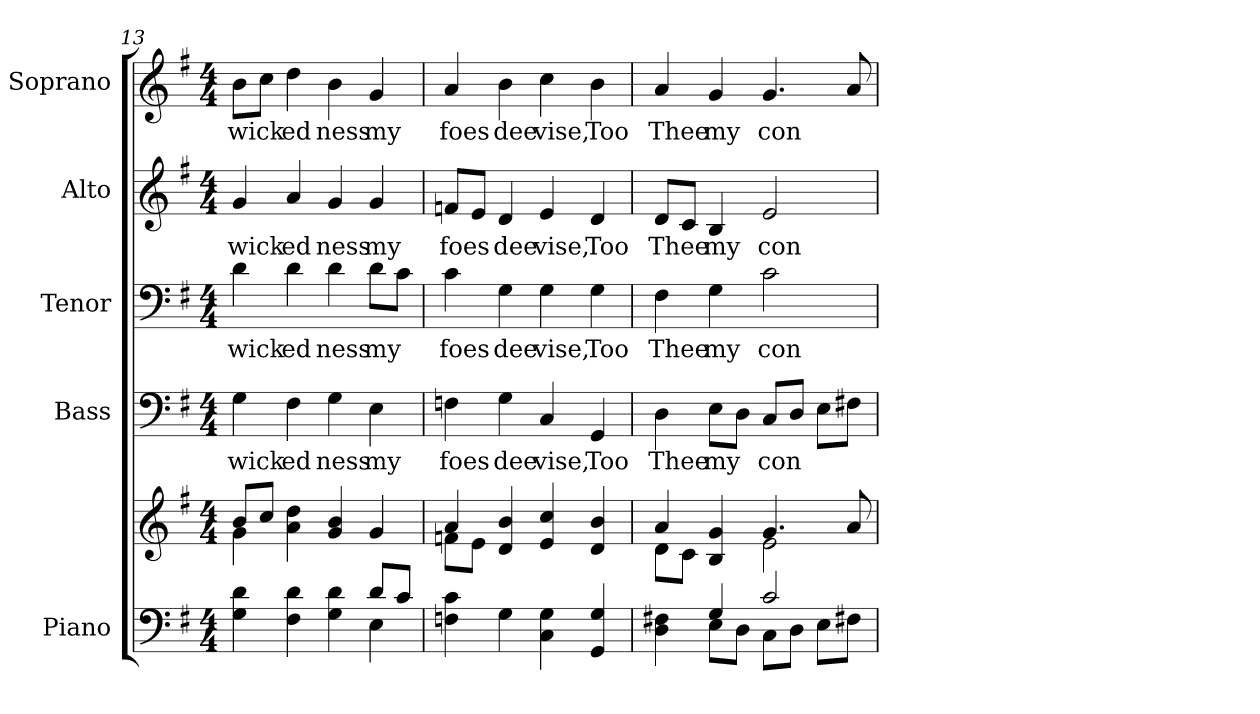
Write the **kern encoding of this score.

**kern	**kern	**kern	**text	**kern	**text	**kern	**text	**kern	**text
*part5	*part5	*part4	*part4	*part3	*part3	*part2	*part2	*part1	*part1
*staff6	*staff5	*staff4	*staff4	*staff3	*staff3	*staff2	*staff2	*staff1	*staff1
*I"Piano	*	*I"Bass	*	*I"Tenor	*	*I"Alto	*	*I"Soprano	*
*I'Pno.	*	*I'B.	*	*I'T.	*	*I'A.	*	*I'S.	*
*clefF4	*clefG2	*clefF4	*	*clefF4	*	*clefG2	*	*clefG2	*
*k[f#]	*k[f#]	*k[f#]	*	*k[f#]	*	*k[f#]	*	*k[f#]	*
*G:	*G:	*G:	*	*G:	*	*G:	*	*G:	*
*M4/4	*M4/4	*M4/4	*	*M4/4	*	*M4/4	*	*M4/4	*
=13	=13	=13	=13	=13	=13	=13	=13	=13	=13
*^	*^	*	*	*	*	*	*	*	*
!	!	!	!	!	!LO:LY:b:color=#000000	!	!	!	!	!	!
!	!	!	!	!	!	!	!LO:LY:b:color=#000000	!	!	!	!
!	!	!	!	!	!	!	!	!	!LO:LY:b:color=#000000	!	!
!	!	!	!	!	!	!	!	!	!	!	!LO:LY:b:color=#000000
4Gi\ 4di	2ryy	8bi/L	4gi\	4Gi\	wick	4di\	wick	4gi/	wick	8bi\L	wick
.	.	8cci/J	.	.	.	.	.	.	.	8cci\J	.
!	!	!	!	!	!LO:LY:b:color=#000000	!	!	!	!	!	!
!	!	!	!	!	!	!	!LO:LY:b:color=#000000	!	!	!	!
!	!	!	!	!	!	!	!	!	!LO:LY:b:color=#000000	!	!
!	!	!	!	!	!	!	!	!	!	!	!LO:LY:b:color=#000000
4F#i\ 4di	.	4ai\ 4ddi	4ryy	4F#i\	ed	4di\	ed	4ai/	ed	4ddi\	ed
!	!	!	!	!	!LO:LY:b:color=#000000	!	!	!	!	!	!
!	!	!	!	!	!	!	!LO:LY:b:color=#000000	!	!	!	!
!	!	!	!	!	!	!	!	!	!LO:LY:b:color=#000000	!	!
!	!	!	!	!	!	!	!	!	!	!	!LO:LY:b:color=#000000
4Gi\ 4di	4ryy	4gi/ 4bi	2ryy	4Gi\	ness	4di\	ness	4gi/	ness	4bi\	ness
!	!	!	!	!	!LO:LY:b:color=#000000	!	!	!	!	!	!
!	!	!	!	!	!	!	!LO:LY:b:color=#000000	!	!	!	!
!	!	!	!	!	!	!	!	!	!LO:LY:b:color=#000000	!	!
!	!	!	!	!	!	!	!	!	!	!	!LO:LY:b:color=#000000
8di/L	4Ei\	4gi/	.	4Ei\	my	8di\L	my	4gi/	my	4gi/	my
8ci/J	.	.	.	.	.	8ci\J	.	.	.	.	.
*v	*v	*	*	*	*	*	*	*	*	*	*
=14	=14	=14	=14	=14	=14	=14	=14	=14	=14	=14
!	!	!	!	!LO:LY:b:color=#000000	!	!	!	!	!	!
!	!	!	!	!	!	!LO:LY:b:color=#000000	!	!	!	!
!	!	!	!	!	!	!	!	!LO:LY:b:color=#000000	!	!
!	!	!	!	!	!	!	!	!	!	!LO:LY:b:color=#000000
4Fni\ 4ci	4ai/	8fni\L	4Fni\	foes	4ci\	foes	8fni/L	foes	4ai/	foes
.	.	8ei\J	.	.	.	.	8ei/J	.	.	.
!	!	!	!	!LO:LY:b:color=#000000	!	!	!	!	!	!
!	!	!	!	!	!	!LO:LY:b:color=#000000	!	!	!	!
!	!	!	!	!	!	!	!	!LO:LY:b:color=#000000	!	!
!	!	!	!	!	!	!	!	!	!	!LO:LY:b:color=#000000
4Gi\	4di/ 4bi	4ryy	4Gi\	dee	4Gi\	dee	4di/	dee	4bi\	dee
!	!	!	!	!LO:LY:b:color=#000000	!	!	!	!	!	!
!	!	!	!	!	!	!LO:LY:b:color=#000000	!	!	!	!
!	!	!	!	!	!	!	!	!LO:LY:b:color=#000000	!	!
!	!	!	!	!	!	!	!	!	!	!LO:LY:b:color=#000000
4Ci\ 4Gi	4ei/ 4cci	2ryy	4Ci/	vise,	4Gi\	vise,	4ei/	vise,	4cci\	vise,
!	!	!	!	!LO:LY:b:color=#000000	!	!	!	!	!	!
!	!	!	!	!	!	!LO:LY:b:color=#000000	!	!	!	!
!	!	!	!	!	!	!	!	!LO:LY:b:color=#000000	!	!
!	!	!	!	!	!	!	!	!	!	!LO:LY:b:color=#000000
4GGi/ 4Gi	4di/ 4bi	.	4GGi/	Too	4Gi\	Too	4di/	Too	4bi\	Too
!!LO:PB:g=z
=15	=15	=15	=15	=15	=15	=15	=15	=15	=15	=15
*^	*	*	*	*	*	*	*	*	*	*
!	!	!	!	!	!LO:LY:b:color=#000000	!	!	!	!	!	!
!	!	!	!	!	!	!	!LO:LY:b:color=#000000	!	!	!	!
!	!	!	!	!	!	!	!	!	!LO:LY:b:color=#000000	!	!
!	!	!	!	!	!	!	!	!	!	!	!LO:LY:b:color=#000000
4Di\ 4F#Xi	4ryy	4ai/	8di\L	4Di\	Thee	4F#i\	Thee	8di/L	Thee	4ai/	Thee
.	.	.	8ci\J	.	.	.	.	8ci/J	.	.	.
!	!	!	!	!	!LO:LY:b:color=#000000	!	!	!	!	!	!
!	!	!	!	!	!	!	!LO:LY:b:color=#000000	!	!	!	!
!	!	!	!	!	!	!	!	!	!LO:LY:b:color=#000000	!	!
!	!	!	!	!	!	!	!	!	!	!	!LO:LY:b:color=#000000
4Gi/	8Ei\L	4Bi/ 4gi	4ryy	8Ei\L	my	4Gi\	my	4Bi/	my	4gi/	my
.	8Di\J	.	.	8Di\J	.	.	.	.	.	.	.
!	!	!	!	!	!LO:LY:b:color=#000000	!	!	!	!	!	!
!	!	!	!	!	!	!	!LO:LY:b:color=#000000	!	!	!	!
!	!	!	!	!	!	!	!	!	!LO:LY:b:color=#000000	!	!
!	!	!	!	!	!	!	!	!	!	!	!LO:LY:b:color=#000000
2ci/	8Ci\L	4.gi/	2ei\	8Ci/L	con	2ci\	con	2ei/	con	4.gi/	con
.	8Di\J	.	.	8Di/J	.	.	.	.	.	.	.
.	8Ei\L	.	.	8Ei\L	.	.	.	.	.	.	.
.	8F#Xi\J	8ai/	.	8F#Xi\J	.	.	.	.	.	8ai/	.
*v	*v	*	*	*	*	*	*	*	*	*	*
*	*v	*v	*	*	*	*	*	*	*	*
=	=	=	=	=	=	=	=	=	=
*-	*-	*-	*-	*-	*-	*-	*-	*-	*-
